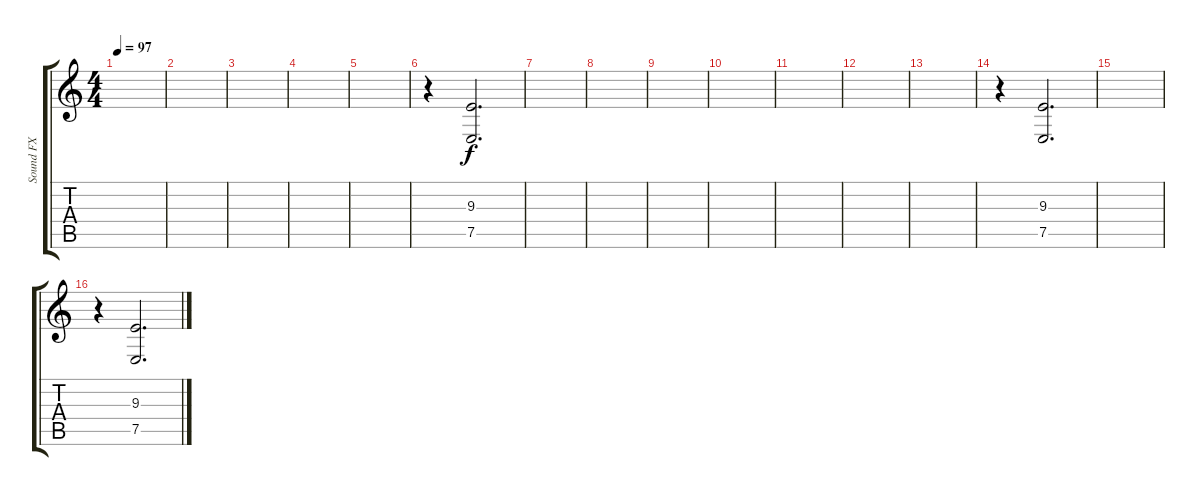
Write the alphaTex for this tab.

\track ("Sound FX" "Sound FX") {instrument tubularbells}
\staff {score tabs}
\tuning (E4 B3 G3 D3 A2 E2) {hide}
\ts (4 4)
\tempo 97
\clef g2
\ks c
|
|
|
|
|
r.4 (9.3 7.5).2{d} |
|
|
|
|
|
|
|
r.4 (9.3 7.5).2{d} |
|
r.4 (9.3 7.5).2{d}
